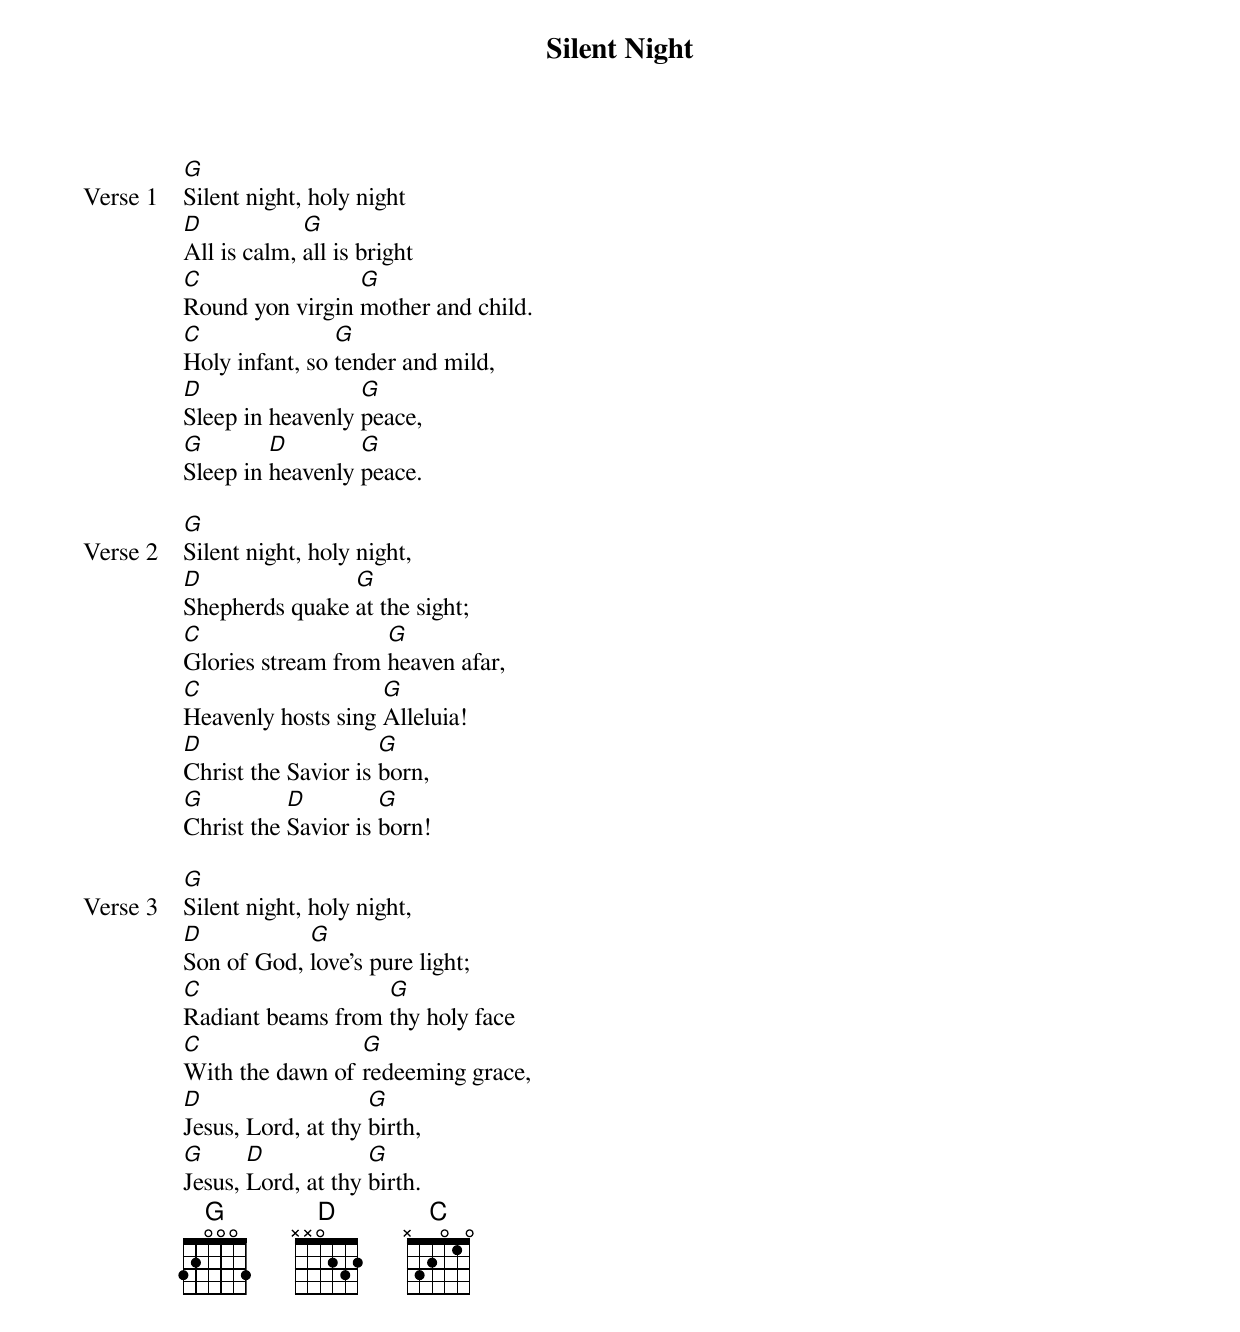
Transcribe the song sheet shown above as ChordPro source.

{title: Silent Night}
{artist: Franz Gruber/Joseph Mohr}
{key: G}

{start_of_verse: Verse 1}
[G]Silent night, holy night
[D]All is calm, [G]all is bright
[C]Round yon virgin [G]mother and child.
[C]Holy infant, so [G]tender and mild,
[D]Sleep in heavenly [G]peace,
[G]Sleep in [D]heavenly [G]peace.
{end_of_verse}

{start_of_verse: Verse 2}
[G]Silent night, holy night,
[D]Shepherds quake [G]at the sight;
[C]Glories stream from [G]heaven afar,
[C]Heavenly hosts sing [G]Alleluia!
[D]Christ the Savior is [G]born,
[G]Christ the [D]Savior is [G]born!
{end_of_verse}

{start_of_verse: Verse 3}
[G]Silent night, holy night,
[D]Son of God, [G]love's pure light;
[C]Radiant beams from [G]thy holy face
[C]With the dawn of [G]redeeming grace,
[D]Jesus, Lord, at thy [G]birth,
[G]Jesus, [D]Lord, at thy [G]birth.
{end_of_verse}
